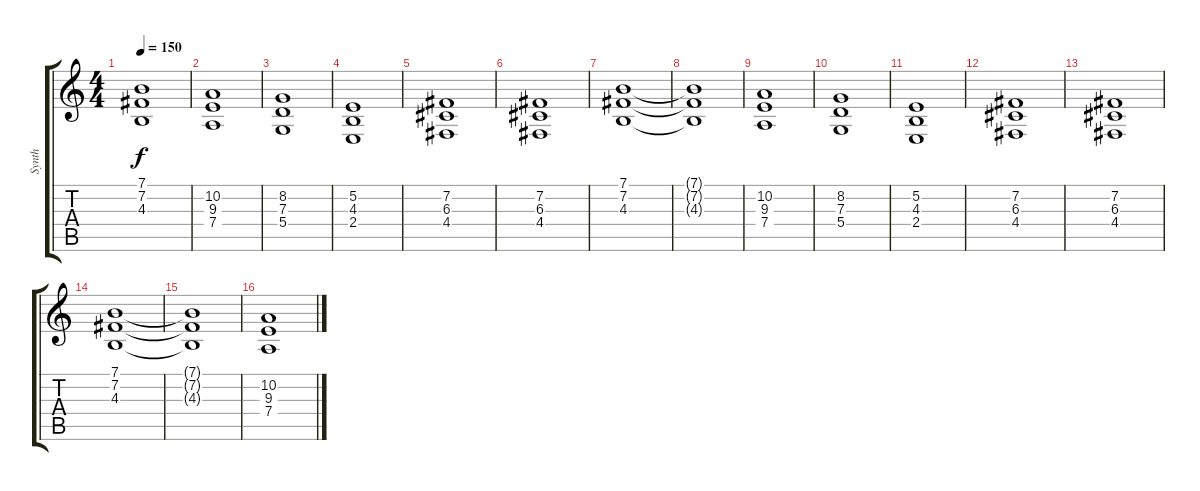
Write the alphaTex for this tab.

\track ("Synth" "Synth") {instrument choiraahs}
\staff {score tabs}
\tuning (E4 B3 G3 D3 A2 E2) {hide}
\ts (4 4)
\tempo 150
\clef g2
\ks c
(7.1{t} 7.2{t} 4.3{t}).1{dy f} |
(10.2 9.3 7.4).1 |
(8.2 7.3 5.4).1 |
(5.2 4.3 2.4).1 |
(7.2 6.3 4.4).1 |
(7.2 6.3 4.4).1 |
(7.1 7.2 4.3).1 |
(7.1{t} 7.2{t} 4.3{t}).1 |
(10.2 9.3 7.4).1 |
(8.2 7.3 5.4).1 |
(5.2 4.3 2.4).1 |
(7.2 6.3 4.4).1 |
(7.2 6.3 4.4).1 |
(7.1 7.2 4.3).1 |
(7.1{t} 7.2{t} 4.3{t}).1 |
(10.2 9.3 7.4).1
